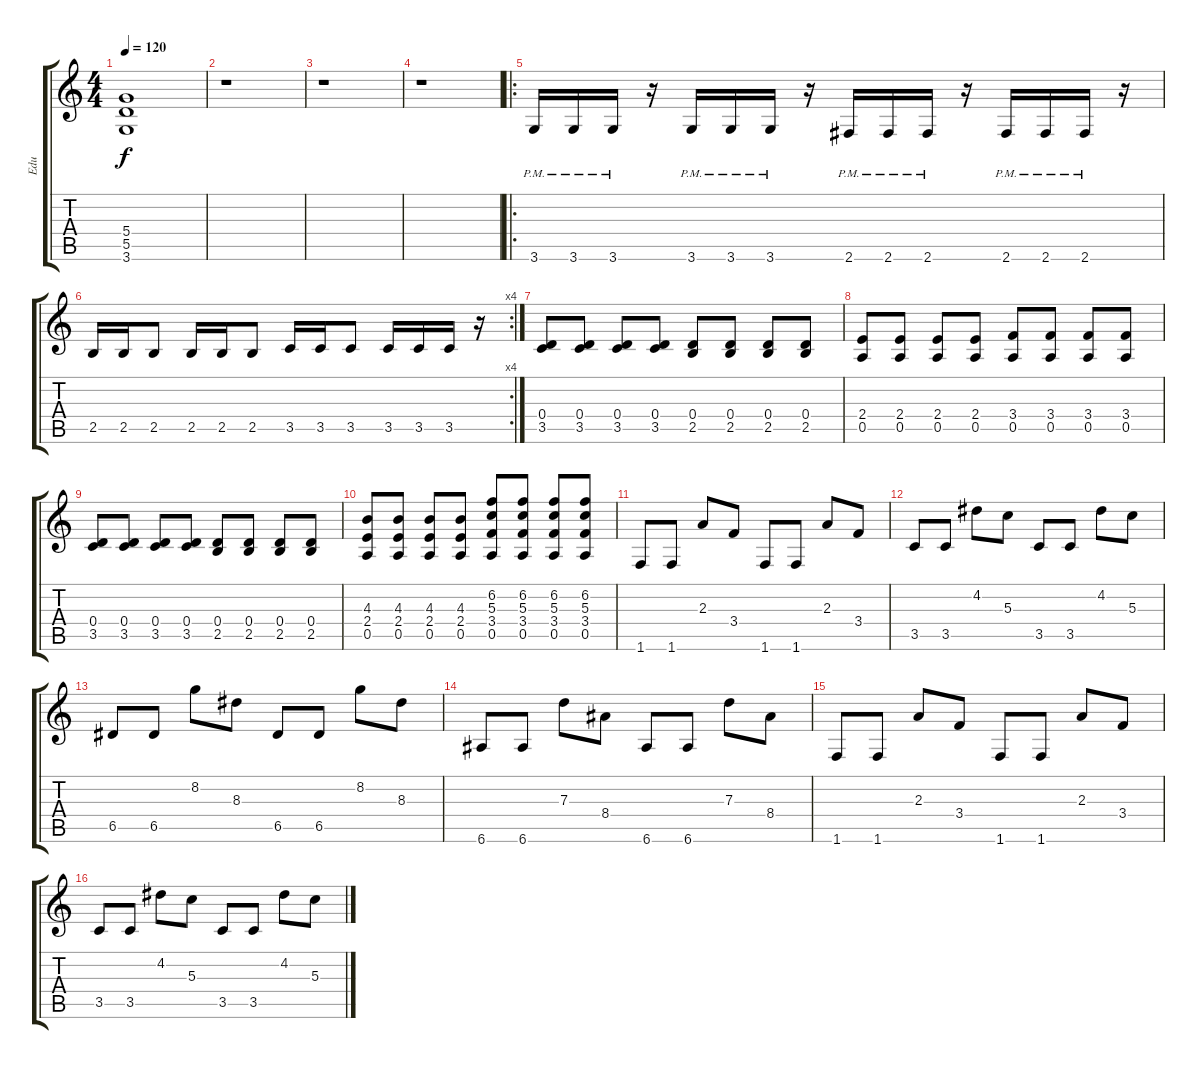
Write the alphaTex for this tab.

\track ("Edu " "Edu ") {instrument overdrivenguitar}
\staff {score tabs}
\tuning (E4 B3 G3 D3 A2 E2) {hide}
\ts (4 4)
\tempo 120
\clef g2
\ks c
(5.4 5.5 3.6).1{dy f} |
r.1 |
r.1 |
r.1 |
\ro
3.6{pm}.16 3.6{pm}.16 3.6{pm}.16 r.16 3.6{pm}.16 3.6{pm}.16 3.6{pm}.16 r.16 2.6{pm}.16 2.6{pm}.16 2.6{pm}.16 r.16 2.6{pm}.16 2.6{pm}.16 2.6{pm}.16 r.16 |
\rc 4
2.5.16 2.5.16 2.5.8 2.5.16 2.5.16 2.5.8 3.5.16 3.5.16 3.5.8 3.5.16 3.5.16 3.5.16 r.16 |
(0.4 3.5).8 (0.4 3.5).8 (0.4 3.5).8 (0.4 3.5).8 (0.4 2.5).8 (0.4 2.5).8 (0.4 2.5).8 (0.4 2.5).8 |
(2.4 0.5).8 (2.4 0.5).8 (2.4 0.5).8 (2.4 0.5).8 (3.4 0.5).8 (3.4 0.5).8 (3.4 0.5).8 (3.4 0.5).8 |
(0.4 3.5).8 (0.4 3.5).8 (0.4 3.5).8 (0.4 3.5).8 (0.4 2.5).8 (0.4 2.5).8 (0.4 2.5).8 (0.4 2.5).8 |
(4.3 2.4 0.5).8 (4.3 2.4 0.5).8 (4.3 2.4 0.5).8 (4.3 2.4 0.5).8 (6.2 5.3 3.4 0.5).8 (6.2 5.3 3.4 0.5).8 (6.2 5.3 3.4 0.5).8 (6.2 5.3 3.4 0.5).8 |
1.6.8 1.6.8 2.3.8 3.4.8 1.6.8 1.6.8 2.3.8 3.4.8 |
3.5.8 3.5.8 4.2.8 5.3.8 3.5.8 3.5.8 4.2.8 5.3.8 |
6.5.8 6.5.8 8.2.8 8.3.8 6.5.8 6.5.8 8.2.8 8.3.8 |
6.6.8 6.6.8 7.3.8 8.4.8 6.6.8 6.6.8 7.3.8 8.4.8 |
1.6.8 1.6.8 2.3.8 3.4.8 1.6.8 1.6.8 2.3.8 3.4.8 |
3.5.8 3.5.8 4.2.8 5.3.8 3.5.8 3.5.8 4.2.8 5.3.8
